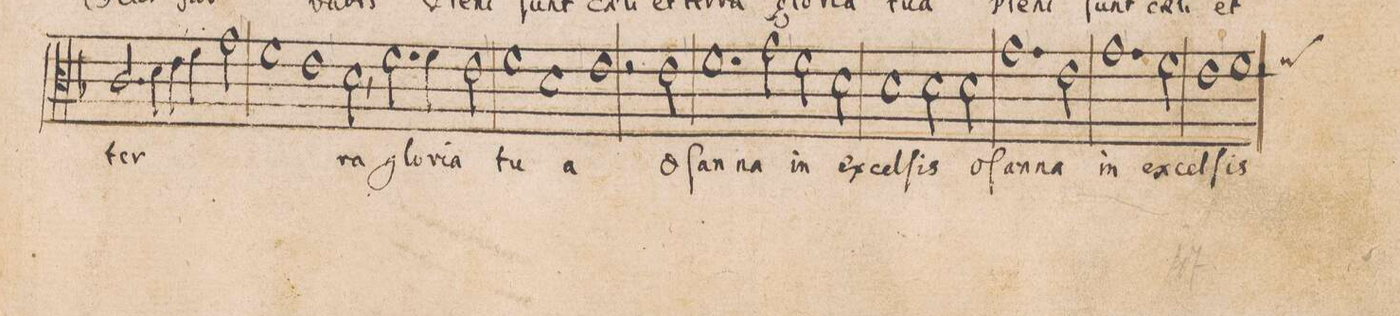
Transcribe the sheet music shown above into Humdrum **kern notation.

**kern	**text
*I"DISCANTVS	*
*clefC3	*
*k[b-]	*
*met(C|)	*
*M2/1	*
2.c/	ter-
4d\	.
4e\	.
4f\	.
2g\	.
=25-	=25-
1f	.
1e	.
=26-	=26-
2d,\	-ra
2.f\	glo-
4f\	-ri-
2e\	-a
=27-	=27-
1f	tu-
1d	.
=28-	=28-
1e	-a
2r	.
2e\	o-
=29-	=29-
1.f	ſan-
2g\	-na
=30-	=30-
2f\	in
2d\	ex-
1d	-cel-
=31-	=31-
2d\	-ſis
2d\	o-
1.g	ſan-
=32-	=32-
2e\	-na
1.g	in
=33-	=33-
2f\	ex-
1e	-cel-
=34-	=34-
1f	-ſis
*custos:f	*
*-	*-
